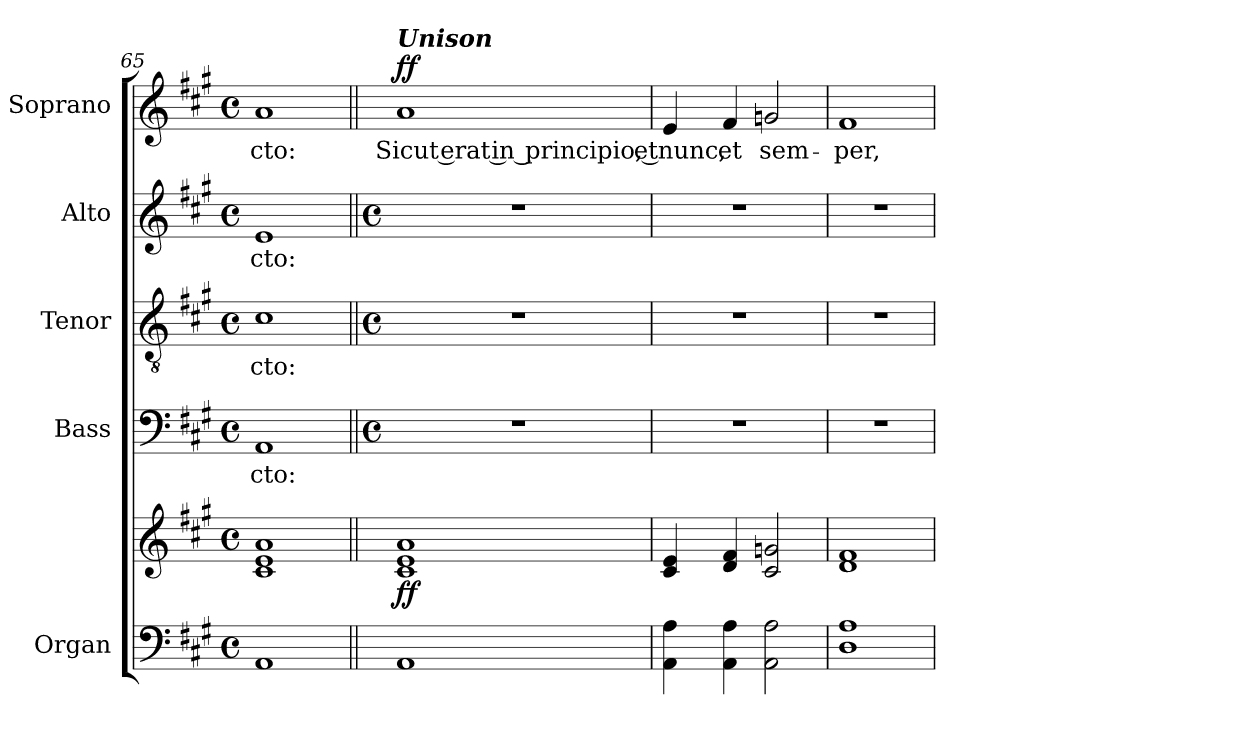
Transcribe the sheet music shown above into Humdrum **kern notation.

**kern	**kern	**dynam	**kern	**text	**kern	**text	**kern	**text	**kern	**text	**dynam
*part5	*part5	*part5	*part4	*part4	*part3	*part3	*part2	*part2	*part1	*part1	*part1
*staff6	*staff5	*staff5/6	*staff4	*staff4	*staff3	*staff3	*staff2	*staff2	*staff1	*staff1	*staff1
*I"Organ	*	*	*I"Bass	*	*I"Tenor	*	*I"Alto	*	*I"Soprano	*	*
*	*	*	*I'B	*	*I'T	*	*I'A	*	*I'S	*	*
*clefF4	*clefG2	*	*clefF4	*	*clefGv2	*	*clefG2	*	*clefG2	*	*
*k[f#c#g#]	*k[f#c#g#]	*	*k[f#c#g#]	*	*k[f#c#g#]	*	*k[f#c#g#]	*	*k[f#c#g#]	*	*
*A:	*A:	*	*A:	*	*A:	*	*A:	*	*A:	*	*
*M4/4	*M4/4	*	*M4/4	*	*M4/4	*	*M4/4	*	*M4/4	*	*
*met(c)	*met(c)	*	*met(c)	*	*met(c)	*	*met(c)	*	*met(c)	*	*
=65	=65	=65	=65	=65	=65	=65	=65	=65	=65	=65	=65
*	*^	*	*	*	*	*	*	*	*	*	*
!	!	!	!	!	!LO:LY:b	!	!LO:LY:b	!	!LO:LY:b	!	!LO:LY:b	!
1AA	1c# 1e 1a	1ryy	.	1AA	-cto:	1c#	cto:	1e	-cto:	1a	cto:	.
!!LO:LB:g=z
=66||	=66||	=66||	=66||	=66||	=66||	=66||	=66||	=66||	=66||	=66||	=66||	=66||
*	*	*	*	*M4/4	*	*M4/4	*	*M4/4	*	*	*	*
*	*	*	*	*met(c)	*	*met(c)	*	*met(c)	*	*	*	*
!	!	!	!	!	!	!	!	!	!	!LO:TX:a:Bi:t=Unison	!	!
!	!	!	!LO:DY:b	!	!	!	!	!	!	!	!LO:LY:b	!LO:DY:b
1AA	1c# 1e 1a	1ryy	ff	1r	.	1r	.	1r	.	1a	Sicut erat in principio, et	ff
=67	=67	=67	=67	=67	=67	=67	=67	=67	=67	=67	=67	=67
!	!	!	!	!	!	!	!	!	!	!	!LO:LY:b	!
4AA 4A	4c# 4e	1ryy	.	1r	.	1r	.	1r	.	4e	nunc,	.
!	!	!	!	!	!	!	!	!	!	!	!LO:LY:b	!
4AA 4A	4d 4f#	.	.	.	.	.	.	.	.	4f#	et	.
!	!	!	!	!	!	!	!	!	!	!	!LO:LY:b	!
2AA 2A	2c# 2gn	.	.	.	.	.	.	.	.	2gn	sem-	.
=68	=68	=68	=68	=68	=68	=68	=68	=68	=68	=68	=68	=68
!	!	!	!	!	!	!	!	!	!	!	!LO:LY:b	!
1D 1A	1d 1f#	1ryy	.	1r	.	1r	.	1r	.	1f#	-per,	.
*	*v	*v	*	*	*	*	*	*	*	*	*	*
=	=	=	=	=	=	=	=	=	=	=	=
*-	*-	*-	*-	*-	*-	*-	*-	*-	*-	*-	*-
